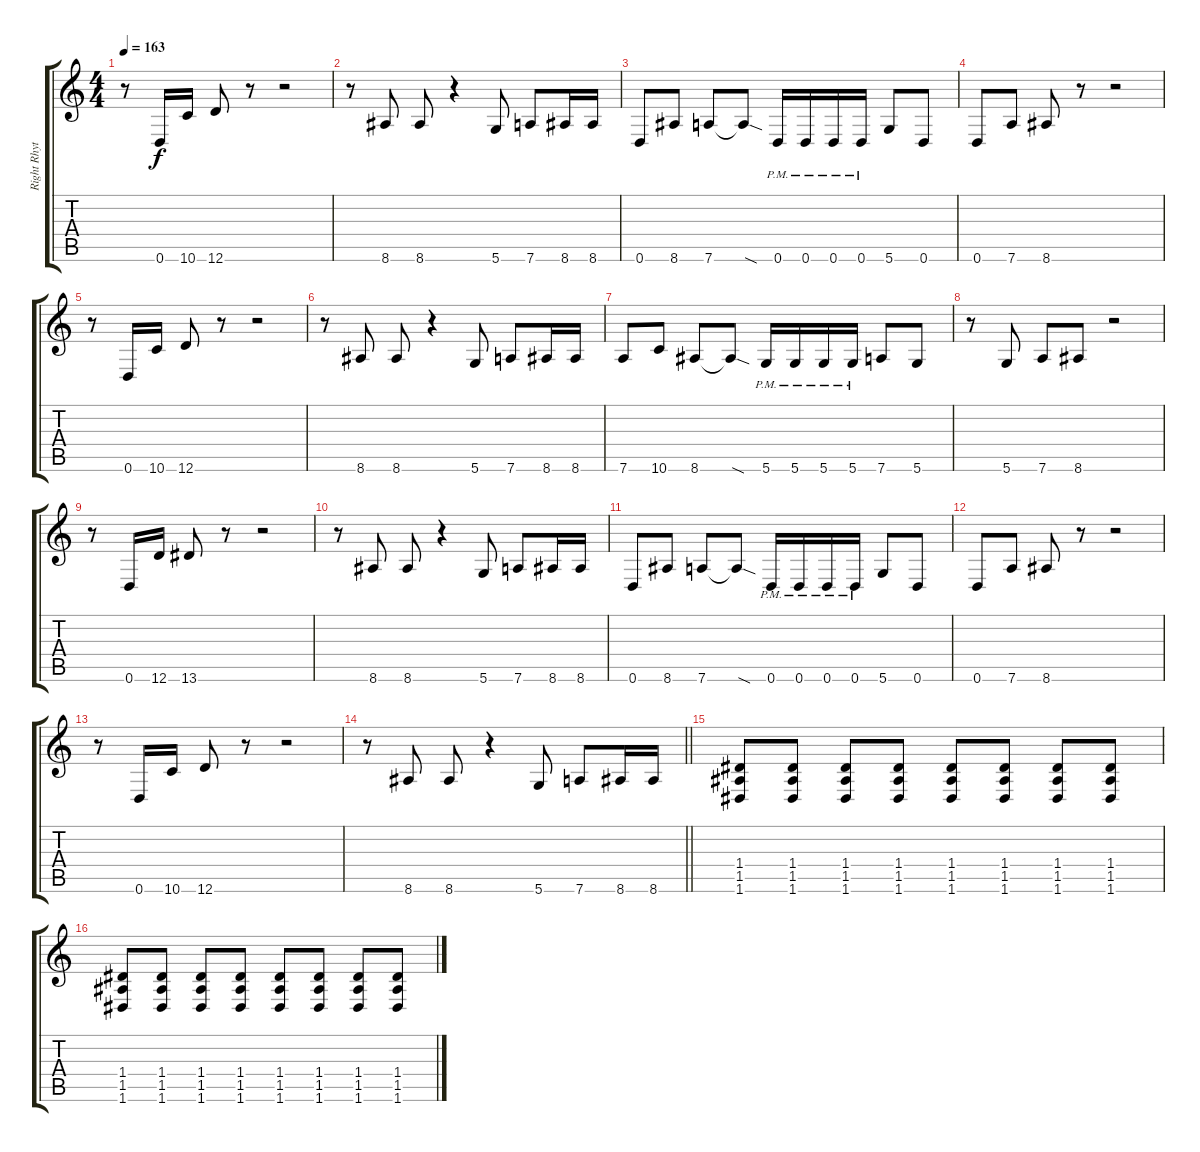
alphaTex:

\track ("Right Rhythm" "Right Rhyt") {instrument distortionguitar}
\staff {score tabs}
\tuning (E4 B3 G3 D3 A2 D2) {hide}
\ts (4 4)
\tempo 163
\clef g2
\ks c
r.8{dy f} 0.6.16 10.6.16 12.6.8 r.8 r.2 |
r.8 8.6.8 8.6.8 r.4 5.6.8 7.6.8 8.6.16 8.6.16 |
0.6.8 8.6.8 7.6.8 7.6{sod t}.8 0.6{pm}.16 0.6{pm}.16 0.6{pm}.16 0.6{pm}.16 5.6.8 0.6.8 |
0.6.8 7.6.8 8.6.8 r.8 r.2 |
r.8 0.6.16 10.6.16 12.6.8 r.8 r.2 |
r.8 8.6.8 8.6.8 r.4 5.6.8 7.6.8 8.6.16 8.6.16 |
7.6.8 10.6.8 8.6.8 8.6{sod t}.8 5.6{pm}.16 5.6{pm}.16 5.6{pm}.16 5.6{pm}.16 7.6.8 5.6.8 |
r.8 5.6.8 7.6.8 8.6.8 r.2 |
r.8 0.6.16 12.6.16 13.6.8 r.8 r.2 |
r.8 8.6.8 8.6.8 r.4 5.6.8 7.6.8 8.6.16 8.6.16 |
0.6.8 8.6.8 7.6.8 7.6{sod t}.8 0.6{pm}.16 0.6{pm}.16 0.6{pm}.16 0.6{pm}.16 5.6.8 0.6.8 |
0.6.8 7.6.8 8.6.8 r.8 r.2 |
r.8 0.6.16 10.6.16 12.6.8 r.8 r.2 |
\barLineRight lightlight
r.8 8.6.8 8.6.8 r.4 5.6.8 7.6.8 8.6.16 8.6.16 |
\section ("" "")
(1.4 1.5 1.6).8 (1.4 1.5 1.6).8 (1.4 1.5 1.6).8 (1.4 1.5 1.6).8 (1.4 1.5 1.6).8 (1.4 1.5 1.6).8 (1.4 1.5 1.6).8 (1.4 1.5 1.6).8 |
(1.4 1.5 1.6).8 (1.4 1.5 1.6).8 (1.4 1.5 1.6).8 (1.4 1.5 1.6).8 (1.4 1.5 1.6).8 (1.4 1.5 1.6).8 (1.4 1.5 1.6).8 (1.4 1.5 1.6).8
